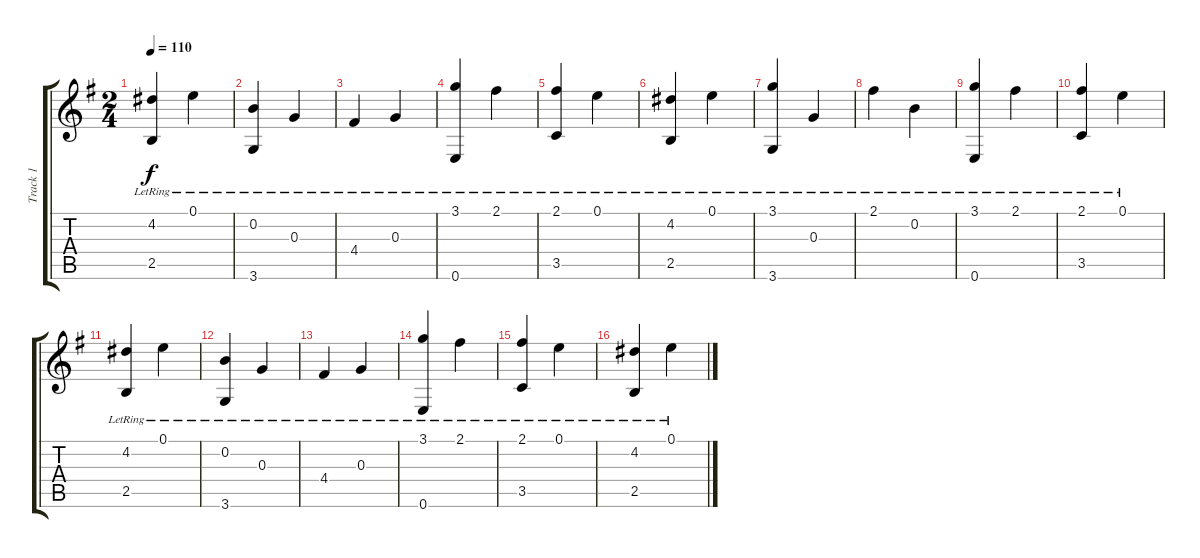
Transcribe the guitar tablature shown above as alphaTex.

\track ("Track 1" "Track 1") {instrument acousticguitarnylon}
\staff {score tabs}
\tuning (E4 B3 G3 D3 A2 E2) {hide}
\ts (2 4)
\tempo 110
\clef g2
\ks g
(4.2{lr} 2.5{lr}).4{dy f} 0.1{lr}.4 |
(0.2{lr} 3.6{lr}).4 0.3{lr}.4 |
4.4{lr}.4 0.3{lr}.4 |
(3.1{lr} 0.6{lr}).4 2.1{lr}.4 |
(2.1{lr} 3.5{lr}).4 0.1{lr}.4 |
(4.2{lr} 2.5{lr}).4 0.1{lr}.4 |
(3.1{lr} 3.6{lr}).4 0.3{lr}.4 |
2.1{lr}.4 0.2{lr}.4 |
(3.1{lr} 0.6{lr}).4 2.1{lr}.4 |
(2.1{lr} 3.5{lr}).4 0.1{lr}.4 |
(4.2{lr} 2.5{lr}).4 0.1{lr}.4 |
(0.2{lr} 3.6{lr}).4 0.3{lr}.4 |
4.4{lr}.4 0.3{lr}.4 |
(3.1{lr} 0.6{lr}).4 2.1{lr}.4 |
(2.1{lr} 3.5{lr}).4 0.1{lr}.4 |
(4.2{lr} 2.5{lr}).4 0.1{lr}.4
